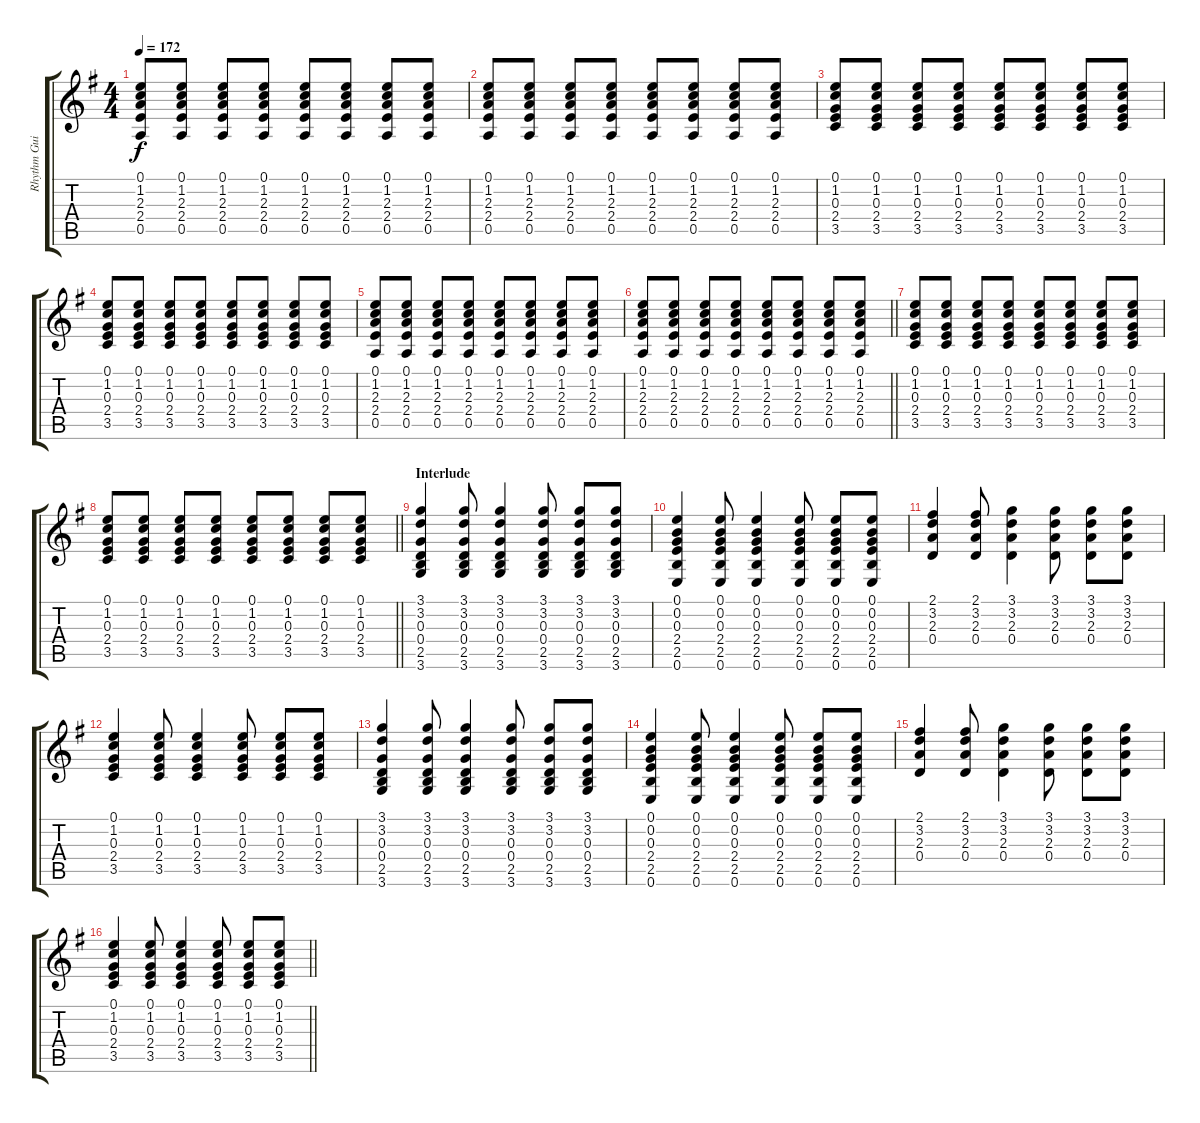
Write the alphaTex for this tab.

\track ("Rhythm Guitar" "Rhythm Gui") {instrument electricguitarclean}
\staff {score tabs}
\tuning (E4 B3 G3 D3 A2 E2) {hide}
\ts (4 4)
\tempo 172
\clef g2
\ks g
(0.1 1.2 2.3 2.4 0.5).8{dy f} (0.1 1.2 2.3 2.4 0.5).8 (0.1 1.2 2.3 2.4 0.5).8 (0.1 1.2 2.3 2.4 0.5).8 (0.1 1.2 2.3 2.4 0.5).8 (0.1 1.2 2.3 2.4 0.5).8 (0.1 1.2 2.3 2.4 0.5).8 (0.1 1.2 2.3 2.4 0.5).8 |
(0.1 1.2 2.3 2.4 0.5).8 (0.1 1.2 2.3 2.4 0.5).8 (0.1 1.2 2.3 2.4 0.5).8 (0.1 1.2 2.3 2.4 0.5).8 (0.1 1.2 2.3 2.4 0.5).8 (0.1 1.2 2.3 2.4 0.5).8 (0.1 1.2 2.3 2.4 0.5).8 (0.1 1.2 2.3 2.4 0.5).8 |
(0.1 1.2 0.3 2.4 3.5).8 (0.1 1.2 0.3 2.4 3.5).8 (0.1 1.2 0.3 2.4 3.5).8 (0.1 1.2 0.3 2.4 3.5).8 (0.1 1.2 0.3 2.4 3.5).8 (0.1 1.2 0.3 2.4 3.5).8 (0.1 1.2 0.3 2.4 3.5).8 (0.1 1.2 0.3 2.4 3.5).8 |
(0.1 1.2 0.3 2.4 3.5).8 (0.1 1.2 0.3 2.4 3.5).8 (0.1 1.2 0.3 2.4 3.5).8 (0.1 1.2 0.3 2.4 3.5).8 (0.1 1.2 0.3 2.4 3.5).8 (0.1 1.2 0.3 2.4 3.5).8 (0.1 1.2 0.3 2.4 3.5).8 (0.1 1.2 0.3 2.4 3.5).8 |
(0.1 1.2 2.3 2.4 0.5).8 (0.1 1.2 2.3 2.4 0.5).8 (0.1 1.2 2.3 2.4 0.5).8 (0.1 1.2 2.3 2.4 0.5).8 (0.1 1.2 2.3 2.4 0.5).8 (0.1 1.2 2.3 2.4 0.5).8 (0.1 1.2 2.3 2.4 0.5).8 (0.1 1.2 2.3 2.4 0.5).8 |
\barLineRight lightlight
(0.1 1.2 2.3 2.4 0.5).8 (0.1 1.2 2.3 2.4 0.5).8 (0.1 1.2 2.3 2.4 0.5).8 (0.1 1.2 2.3 2.4 0.5).8 (0.1 1.2 2.3 2.4 0.5).8 (0.1 1.2 2.3 2.4 0.5).8 (0.1 1.2 2.3 2.4 0.5).8 (0.1 1.2 2.3 2.4 0.5).8 |
(0.1 1.2 0.3 2.4 3.5).8 (0.1 1.2 0.3 2.4 3.5).8 (0.1 1.2 0.3 2.4 3.5).8 (0.1 1.2 0.3 2.4 3.5).8 (0.1 1.2 0.3 2.4 3.5).8 (0.1 1.2 0.3 2.4 3.5).8 (0.1 1.2 0.3 2.4 3.5).8 (0.1 1.2 0.3 2.4 3.5).8 |
\barLineRight lightlight
(0.1 1.2 0.3 2.4 3.5).8 (0.1 1.2 0.3 2.4 3.5).8 (0.1 1.2 0.3 2.4 3.5).8 (0.1 1.2 0.3 2.4 3.5).8 (0.1 1.2 0.3 2.4 3.5).8 (0.1 1.2 0.3 2.4 3.5).8 (0.1 1.2 0.3 2.4 3.5).8 (0.1 1.2 0.3 2.4 3.5).8 |
\section ("" "Interlude")
(3.1 3.2 0.3 0.4 2.5 3.6).4 (3.1 3.2 0.3 0.4 2.5 3.6).8 (3.1 3.2 0.3 0.4 2.5 3.6).4 (3.1 3.2 0.3 0.4 2.5 3.6).8 (3.1 3.2 0.3 0.4 2.5 3.6).8 (3.1 3.2 0.3 0.4 2.5 3.6).8 |
(0.1 0.2 0.3 2.4 2.5 0.6).4 (0.1 0.2 0.3 2.4 2.5 0.6).8 (0.1 0.2 0.3 2.4 2.5 0.6).4 (0.1 0.2 0.3 2.4 2.5 0.6).8 (0.1 0.2 0.3 2.4 2.5 0.6).8 (0.1 0.2 0.3 2.4 2.5 0.6).8 |
(2.1 3.2 2.3 0.4).4 (2.1 3.2 2.3 0.4).8 (3.1 3.2 2.3 0.4).4 (3.1 3.2 2.3 0.4).8 (3.1 3.2 2.3 0.4).8 (3.1 3.2 2.3 0.4).8 |
(0.1 1.2 0.3 2.4 3.5).4 (0.1 1.2 0.3 2.4 3.5).8 (0.1 1.2 0.3 2.4 3.5).4 (0.1 1.2 0.3 2.4 3.5).8 (0.1 1.2 0.3 2.4 3.5).8 (0.1 1.2 0.3 2.4 3.5).8 |
(3.1 3.2 0.3 0.4 2.5 3.6).4 (3.1 3.2 0.3 0.4 2.5 3.6).8 (3.1 3.2 0.3 0.4 2.5 3.6).4 (3.1 3.2 0.3 0.4 2.5 3.6).8 (3.1 3.2 0.3 0.4 2.5 3.6).8 (3.1 3.2 0.3 0.4 2.5 3.6).8 |
(0.1 0.2 0.3 2.4 2.5 0.6).4 (0.1 0.2 0.3 2.4 2.5 0.6).8 (0.1 0.2 0.3 2.4 2.5 0.6).4 (0.1 0.2 0.3 2.4 2.5 0.6).8 (0.1 0.2 0.3 2.4 2.5 0.6).8 (0.1 0.2 0.3 2.4 2.5 0.6).8 |
(2.1 3.2 2.3 0.4).4 (2.1 3.2 2.3 0.4).8 (3.1 3.2 2.3 0.4).4 (3.1 3.2 2.3 0.4).8 (3.1 3.2 2.3 0.4).8 (3.1 3.2 2.3 0.4).8 |
\barLineRight lightlight
(0.1 1.2 0.3 2.4 3.5).4 (0.1 1.2 0.3 2.4 3.5).8 (0.1 1.2 0.3 2.4 3.5).4 (0.1 1.2 0.3 2.4 3.5).8 (0.1 1.2 0.3 2.4 3.5).8 (0.1 1.2 0.3 2.4 3.5).8
